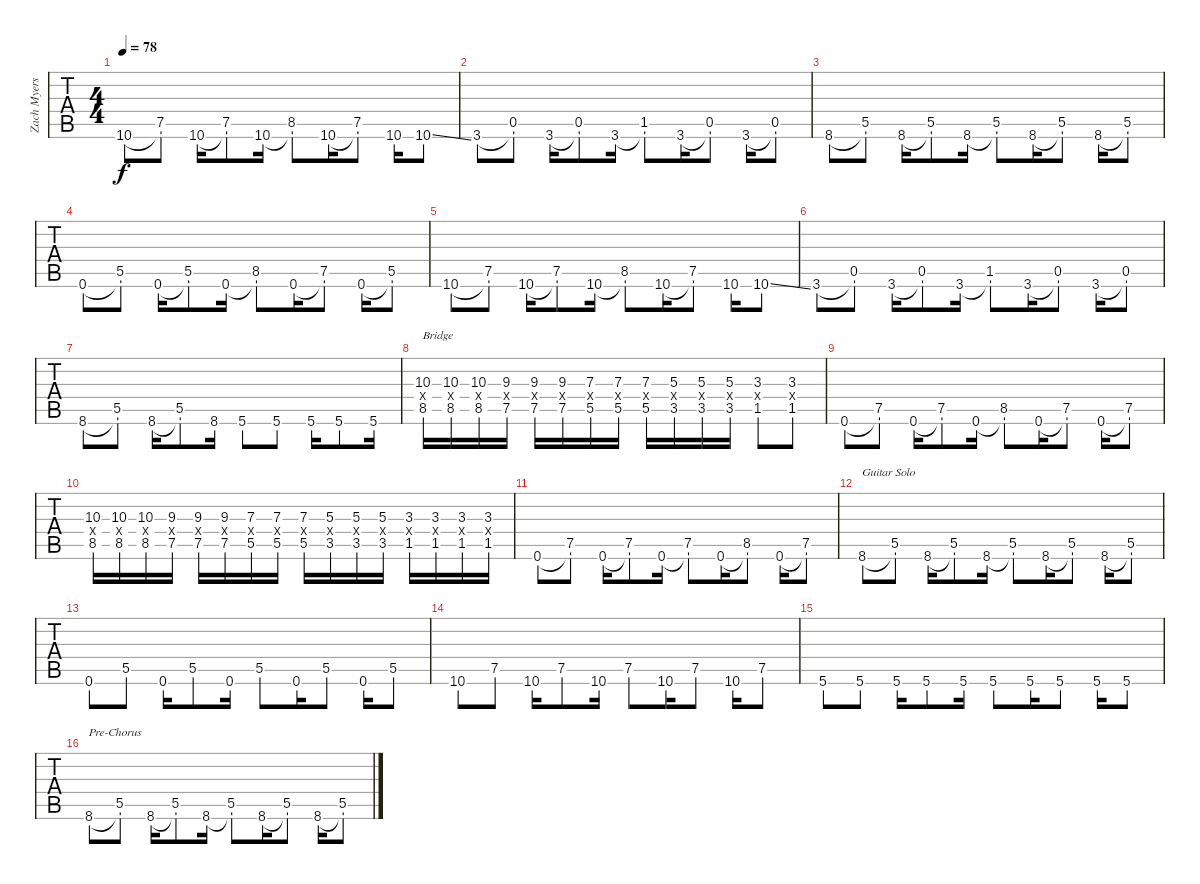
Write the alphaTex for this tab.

\track ("Zach Myers (Distortion)" "Zach Myers") {instrument distortionguitar}
\staff {tabs}
\tuning (E4 B3 G3 D3 A2 D2) {hide}
\ts (4 4)
\tempo 78
\clef g2
\ks c
10.6.8{dy f} (7.5 10.6{t}).8 10.6.16 (7.5 10.6{t}).8 10.6.16 (8.5 10.6{t}).8 10.6.16 (7.5 10.6{t}).8 10.6.16 10.6{ss}.8 |
3.6.8 (0.5 3.6{t}).8 3.6.16 (0.5 3.6{t}).8 3.6.16 (1.5 3.6{t}).8 3.6.16 (0.5 3.6{t}).8 3.6.16 (0.5 3.6{t}).8 |
8.6.8 (5.5 8.6{t}).8 8.6.16 (5.5 8.6{t}).8 8.6.16 (5.5 8.6{t}).8 8.6.16 (5.5 8.6{t}).8 8.6.16 (5.5 8.6{t}).8 |
0.6.8 (5.5 0.6{t}).8 0.6.16 (5.5 0.6{t}).8 0.6.16 (8.5 0.6{t}).8 0.6.16 (7.5 0.6{t}).8 0.6.16 (5.5 0.6{t}).8 |
10.6.8 (7.5 10.6{t}).8 10.6.16 (7.5 10.6{t}).8 10.6.16 (8.5 10.6{t}).8 10.6.16 (7.5 10.6{t}).8 10.6.16 10.6{ss}.8 |
3.6.8 (0.5 3.6{t}).8 3.6.16 (0.5 3.6{t}).8 3.6.16 (1.5 3.6{t}).8 3.6.16 (0.5 3.6{t}).8 3.6.16 (0.5 3.6{t}).8 |
8.6.8 (5.5 8.6{t}).8 8.6.16 (5.5 8.6{t}).8 8.6.16 5.6.8 5.6.8 5.6.16 5.6.8 5.6.16 |
(10.3 0.4{x} 8.5).16{txt "Bridge"} (10.3 0.4{x} 8.5).16 (10.3 0.4{x} 8.5).16 (9.3 0.4{x} 7.5).16 (9.3 0.4{x} 7.5).16 (9.3 0.4{x} 7.5).16 (7.3 0.4{x} 5.5).16 (7.3 0.4{x} 5.5).16 (7.3 0.4{x} 5.5).16 (5.3 0.4{x} 3.5).16 (5.3 0.4{x} 3.5).16 (5.3 0.4{x} 3.5).16 (3.3 0.4{x} 1.5).8 (3.3 0.4{x} 1.5).8 |
0.6.8 (7.5 0.6{t}).8 0.6.16 (7.5 0.6{t}).8 0.6.16 (8.5 0.6{t}).8 0.6.16 (7.5 0.6{t}).8 0.6.16 (7.5 0.6{t}).8 |
(10.3 0.4{x} 8.5).16 (10.3 0.4{x} 8.5).16 (10.3 0.4{x} 8.5).16 (9.3 0.4{x} 7.5).16 (9.3 0.4{x} 7.5).16 (9.3 0.4{x} 7.5).16 (7.3 0.4{x} 5.5).16 (7.3 0.4{x} 5.5).16 (7.3 0.4{x} 5.5).16 (5.3 0.4{x} 3.5).16 (5.3 0.4{x} 3.5).16 (5.3 0.4{x} 3.5).16 (3.3 0.4{x} 1.5).16 (3.3 0.4{x} 1.5).16 (3.3 0.4{x} 1.5).16 (3.3 0.4{x} 1.5).16 |
0.6.8 (7.5 0.6{t}).8 0.6.16 (7.5 0.6{t}).8 0.6.16 (7.5 0.6{t}).8 0.6.16 (8.5 0.6{t}).8 0.6.16 (7.5 0.6{t}).8 |
8.6.8{txt "Guitar Solo"} (5.5 8.6{t}).8 8.6.16 (5.5 8.6{t}).8 8.6.16 (5.5 8.6{t}).8 8.6.16 (5.5 8.6{t}).8 8.6.16 (5.5 8.6{t}).8 |
0.6.8 5.5.8 0.6.16 5.5.8 0.6.16 5.5.8 0.6.16 5.5.8 0.6.16 5.5.8 |
10.6.8 7.5.8 10.6.16 7.5.8 10.6.16 7.5.8 10.6.16 7.5.8 10.6.16 7.5.8 |
5.6.8 5.6.8 5.6.16 5.6.8 5.6.16 5.6.8 5.6.16 5.6.8 5.6.16 5.6.8 |
8.6.8{txt "Pre-Chorus"} (5.5 8.6{t}).8 8.6.16 (5.5 8.6{t}).8 8.6.16 (5.5 8.6{t}).8 8.6.16 (5.5 8.6{t}).8 8.6.16 (5.5 8.6{t}).8
